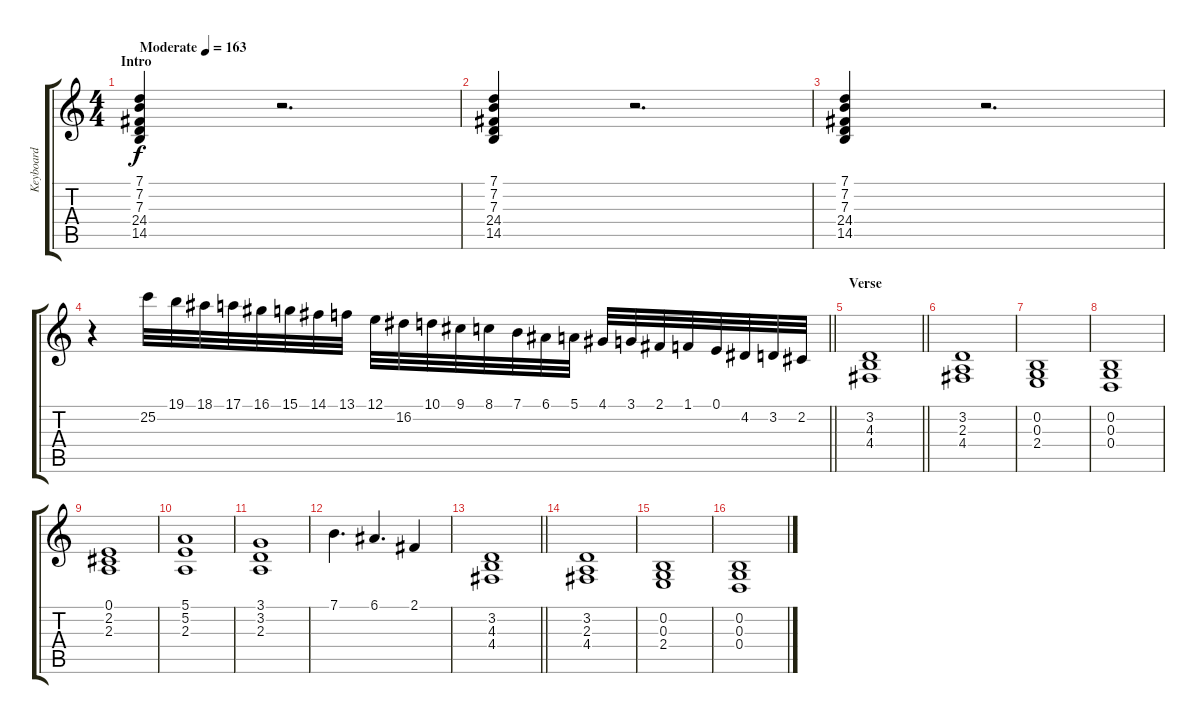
\track ("Keyboard" "Keyboard") {instrument electricgrandpiano}
\staff {score tabs}
\tuning (E4 B3 G3 D3 A2 E2) {hide}
\ts (4 4)
\section ("" "Intro")
\tempo (163 "Moderate")
\clef g2
\ks c
(7.1 7.2 7.3 24.4 14.5).4{dy f instrument electricgrandpiano} r.2{d} |
(7.1 7.2 7.3 24.4 14.5).4 r.2{d} |
(7.1 7.2 7.3 24.4 14.5).4 r.2{d} |
\barLineRight lightlight
r.4 25.2.32{volume 12 instrument electricgrandpiano} 19.1.32 18.1.32 17.1.32 16.1.32 15.1.32 14.1.32 13.1.32 12.1.32 16.2.32 10.1.32 9.1.32 8.1.32 7.1.32 6.1.32 5.1.32 4.1.32 3.1.32 2.1.32 1.1.32 0.1.32 4.2.32 3.2.32 2.2.32 |
\section ("" "Verse")
\barLineRight lightlight
(3.2 4.3 4.4).1{volume 12 instrument honkytonkpiano} |
(3.2 2.3 4.4).1 |
(0.2 0.3 2.4).1 |
(0.2 0.3 0.4).1 |
(0.1 2.2 2.3).1 |
(5.1 5.2 2.3).1 |
(3.1 3.2 2.3).1 |
7.1.4{d volume 16 instrument electricgrandpiano} 6.1.4{d} 2.1.4 |
\barLineRight lightlight
(3.2 4.3 4.4).1{volume 12 instrument honkytonkpiano} |
(3.2 2.3 4.4).1 |
(0.2 0.3 2.4).1 |
(0.2 0.3 0.4).1
